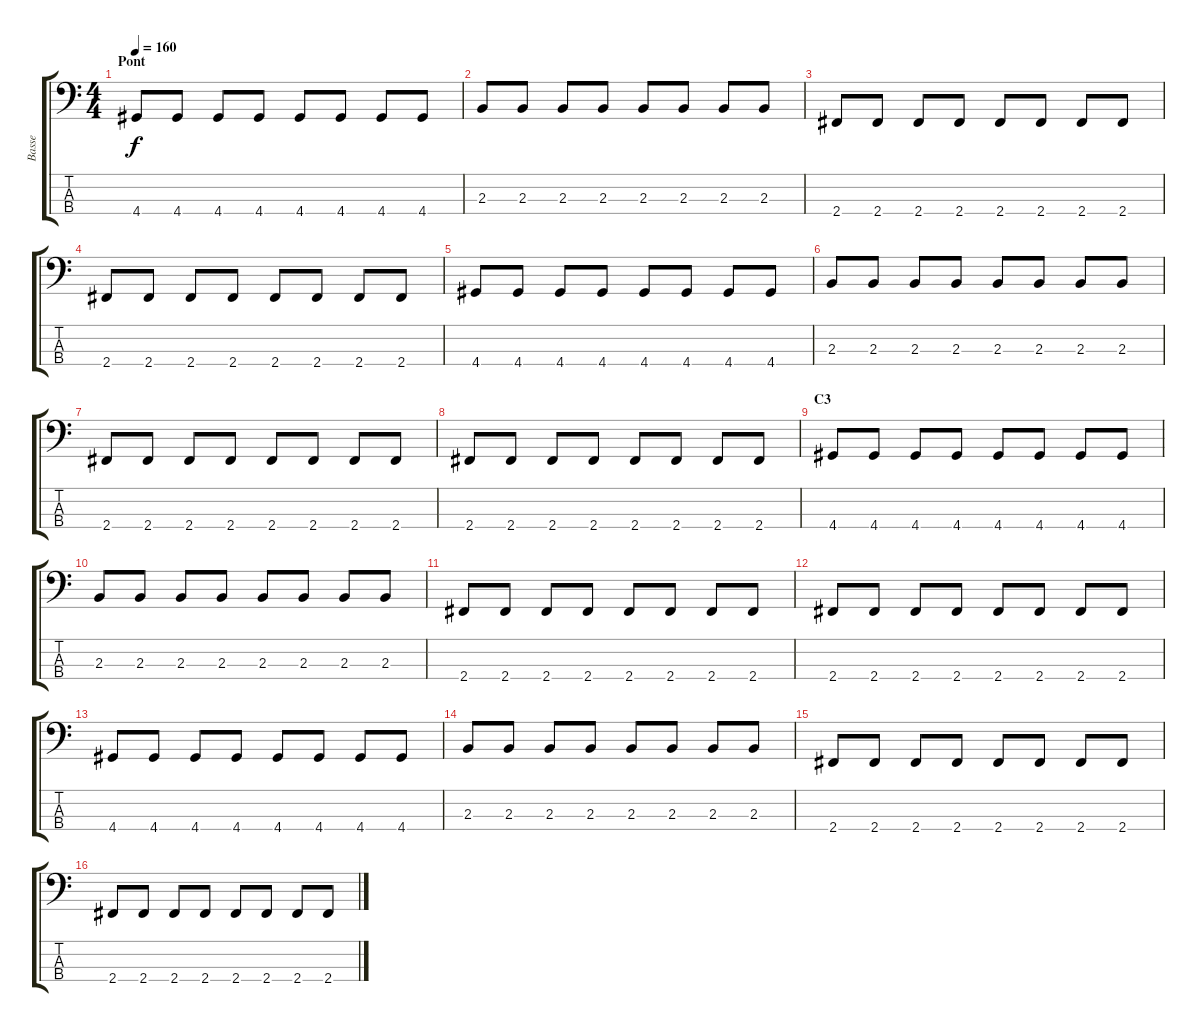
\track ("Basse" "Basse") {instrument electricbassfinger}
\staff {score tabs}
\tuning (G2 D2 A1 E1) {hide}
\ts (4 4)
\section ("" "Pont")
\tempo 160
\clef f4
\ks c
4.4.8{dy f} 4.4.8 4.4.8 4.4.8 4.4.8 4.4.8 4.4.8 4.4.8 |
2.3.8 2.3.8 2.3.8 2.3.8 2.3.8 2.3.8 2.3.8 2.3.8 |
2.4.8 2.4.8 2.4.8 2.4.8 2.4.8 2.4.8 2.4.8 2.4.8 |
2.4.8 2.4.8 2.4.8 2.4.8 2.4.8 2.4.8 2.4.8 2.4.8 |
4.4.8 4.4.8 4.4.8 4.4.8 4.4.8 4.4.8 4.4.8 4.4.8 |
2.3.8 2.3.8 2.3.8 2.3.8 2.3.8 2.3.8 2.3.8 2.3.8 |
2.4.8 2.4.8 2.4.8 2.4.8 2.4.8 2.4.8 2.4.8 2.4.8 |
2.4.8 2.4.8 2.4.8 2.4.8 2.4.8 2.4.8 2.4.8 2.4.8 |
\section ("" "C3")
4.4.8 4.4.8 4.4.8 4.4.8 4.4.8 4.4.8 4.4.8 4.4.8 |
2.3.8 2.3.8 2.3.8 2.3.8 2.3.8 2.3.8 2.3.8 2.3.8 |
2.4.8 2.4.8 2.4.8 2.4.8 2.4.8 2.4.8 2.4.8 2.4.8 |
2.4.8 2.4.8 2.4.8 2.4.8 2.4.8 2.4.8 2.4.8 2.4.8 |
4.4.8 4.4.8 4.4.8 4.4.8 4.4.8 4.4.8 4.4.8 4.4.8 |
2.3.8 2.3.8 2.3.8 2.3.8 2.3.8 2.3.8 2.3.8 2.3.8 |
2.4.8 2.4.8 2.4.8 2.4.8 2.4.8 2.4.8 2.4.8 2.4.8 |
2.4.8 2.4.8 2.4.8 2.4.8 2.4.8 2.4.8 2.4.8 2.4.8
